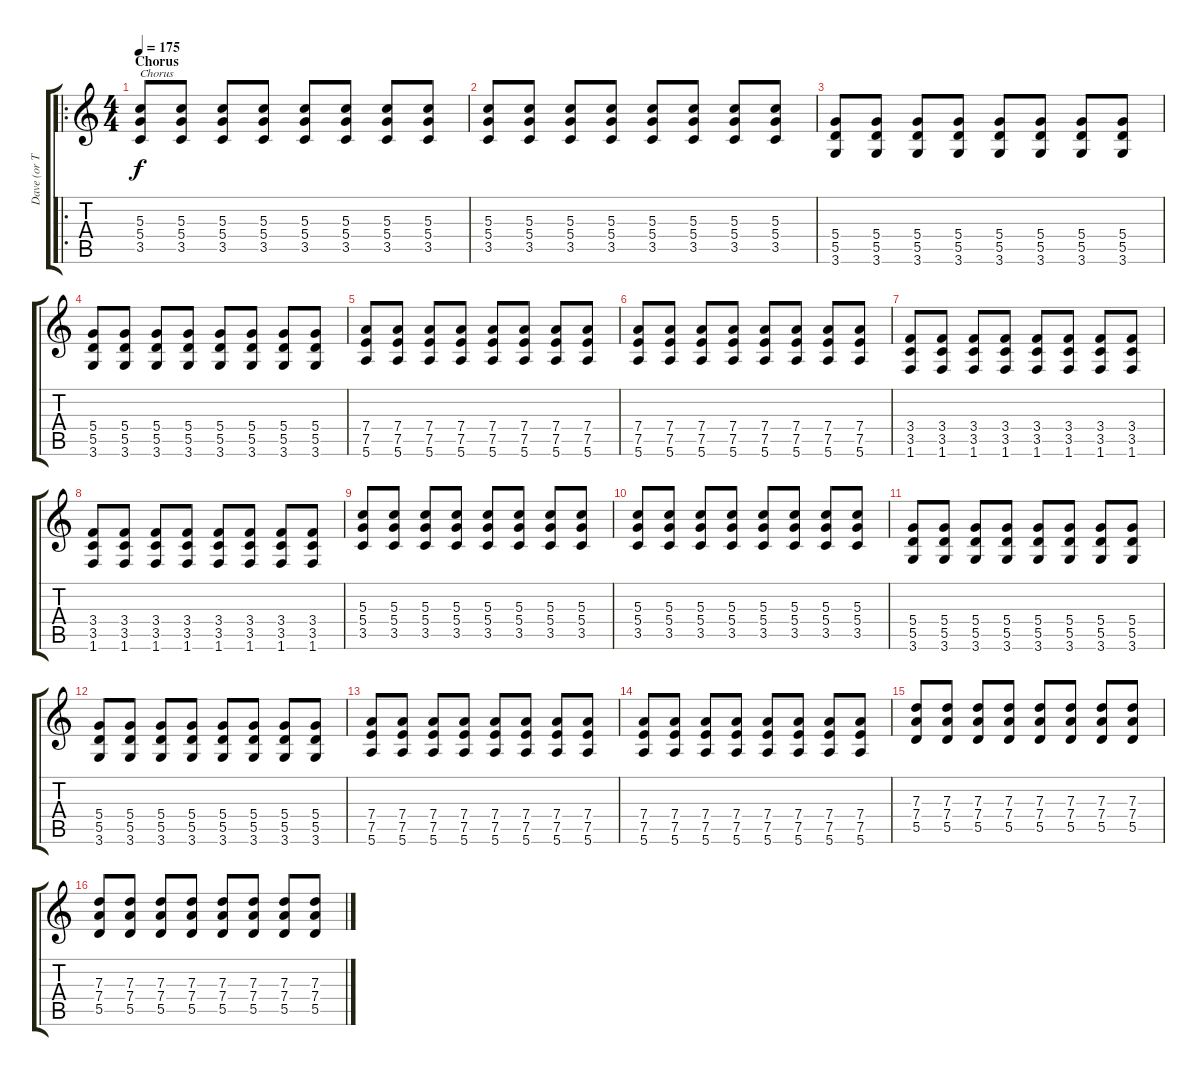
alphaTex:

\track ("Dave (or Tony) - Guitar 2" "Dave (or T") {instrument distortionguitar}
\staff {score tabs}
\tuning (E4 B3 G3 D3 A2 E2) {hide}
\ro
\ts (4 4)
\section ("" "Chorus")
\tempo 175
\clef g2
\ks c
(5.3 5.4 3.5).8{txt "Chorus" dy f} (5.3 5.4 3.5).8 (5.3 5.4 3.5).8 (5.3 5.4 3.5).8 (5.3 5.4 3.5).8 (5.3 5.4 3.5).8 (5.3 5.4 3.5).8 (5.3 5.4 3.5).8 |
(5.3 5.4 3.5).8 (5.3 5.4 3.5).8 (5.3 5.4 3.5).8 (5.3 5.4 3.5).8 (5.3 5.4 3.5).8 (5.3 5.4 3.5).8 (5.3 5.4 3.5).8 (5.3 5.4 3.5).8 |
(5.4 5.5 3.6).8 (5.4 5.5 3.6).8 (5.4 5.5 3.6).8 (5.4 5.5 3.6).8 (5.4 5.5 3.6).8 (5.4 5.5 3.6).8 (5.4 5.5 3.6).8 (5.4 5.5 3.6).8 |
(5.4 5.5 3.6).8 (5.4 5.5 3.6).8 (5.4 5.5 3.6).8 (5.4 5.5 3.6).8 (5.4 5.5 3.6).8 (5.4 5.5 3.6).8 (5.4 5.5 3.6).8 (5.4 5.5 3.6).8 |
(7.4 7.5 5.6).8 (7.4 7.5 5.6).8 (7.4 7.5 5.6).8 (7.4 7.5 5.6).8 (7.4 7.5 5.6).8 (7.4 7.5 5.6).8 (7.4 7.5 5.6).8 (7.4 7.5 5.6).8 |
(7.4 7.5 5.6).8 (7.4 7.5 5.6).8 (7.4 7.5 5.6).8 (7.4 7.5 5.6).8 (7.4 7.5 5.6).8 (7.4 7.5 5.6).8 (7.4 7.5 5.6).8 (7.4 7.5 5.6).8 |
(3.4 3.5 1.6).8 (3.4 3.5 1.6).8 (3.4 3.5 1.6).8 (3.4 3.5 1.6).8 (3.4 3.5 1.6).8 (3.4 3.5 1.6).8 (3.4 3.5 1.6).8 (3.4 3.5 1.6).8 |
(3.4 3.5 1.6).8 (3.4 3.5 1.6).8 (3.4 3.5 1.6).8 (3.4 3.5 1.6).8 (3.4 3.5 1.6).8 (3.4 3.5 1.6).8 (3.4 3.5 1.6).8 (3.4 3.5 1.6).8 |
(5.3 5.4 3.5).8 (5.3 5.4 3.5).8 (5.3 5.4 3.5).8 (5.3 5.4 3.5).8 (5.3 5.4 3.5).8 (5.3 5.4 3.5).8 (5.3 5.4 3.5).8 (5.3 5.4 3.5).8 |
(5.3 5.4 3.5).8 (5.3 5.4 3.5).8 (5.3 5.4 3.5).8 (5.3 5.4 3.5).8 (5.3 5.4 3.5).8 (5.3 5.4 3.5).8 (5.3 5.4 3.5).8 (5.3 5.4 3.5).8 |
(5.4 5.5 3.6).8 (5.4 5.5 3.6).8 (5.4 5.5 3.6).8 (5.4 5.5 3.6).8 (5.4 5.5 3.6).8 (5.4 5.5 3.6).8 (5.4 5.5 3.6).8 (5.4 5.5 3.6).8 |
(5.4 5.5 3.6).8 (5.4 5.5 3.6).8 (5.4 5.5 3.6).8 (5.4 5.5 3.6).8 (5.4 5.5 3.6).8 (5.4 5.5 3.6).8 (5.4 5.5 3.6).8 (5.4 5.5 3.6).8 |
(7.4 7.5 5.6).8 (7.4 7.5 5.6).8 (7.4 7.5 5.6).8 (7.4 7.5 5.6).8 (7.4 7.5 5.6).8 (7.4 7.5 5.6).8 (7.4 7.5 5.6).8 (7.4 7.5 5.6).8 |
(7.4 7.5 5.6).8 (7.4 7.5 5.6).8 (7.4 7.5 5.6).8 (7.4 7.5 5.6).8 (7.4 7.5 5.6).8 (7.4 7.5 5.6).8 (7.4 7.5 5.6).8 (7.4 7.5 5.6).8 |
(7.3 7.4 5.5).8 (7.3 7.4 5.5).8 (7.3 7.4 5.5).8 (7.3 7.4 5.5).8 (7.3 7.4 5.5).8 (7.3 7.4 5.5).8 (7.3 7.4 5.5).8 (7.3 7.4 5.5).8 |
(7.3 7.4 5.5).8 (7.3 7.4 5.5).8 (7.3 7.4 5.5).8 (7.3 7.4 5.5).8 (7.3 7.4 5.5).8 (7.3 7.4 5.5).8 (7.3 7.4 5.5).8 (7.3 7.4 5.5).8
